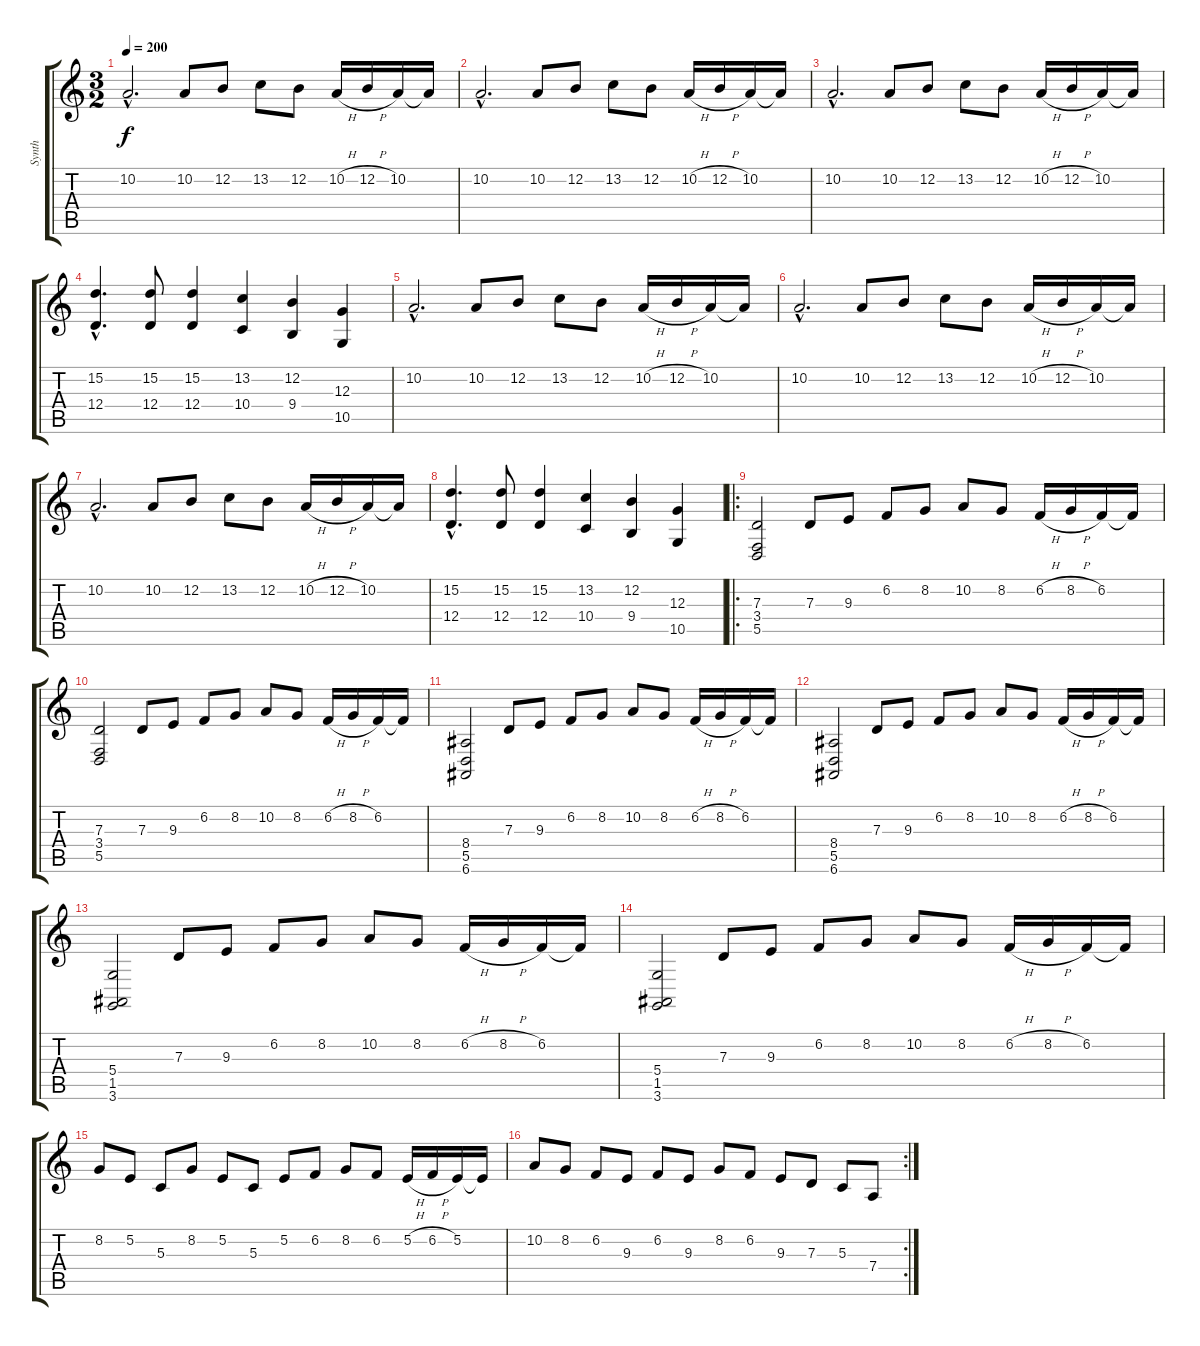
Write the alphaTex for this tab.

\track ("Synth" "Synth") {instrument acousticgrandpiano}
\staff {score tabs}
\tuning (E4 B3 G3 D3 A2 E2) {hide}
\ts (3 2)
\tempo 200
\clef g2
\ks c
10.2{hac}.2{d dy f} 10.2.8 12.2.8 13.2.8 12.2.8 10.2{h}.16 12.2{h}.16 10.2.16 10.2{t}.16 |
10.2{hac}.2{d} 10.2.8 12.2.8 13.2.8 12.2.8 10.2{h}.16 12.2{h}.16 10.2.16 10.2{t}.16 |
10.2{hac}.2{d} 10.2.8 12.2.8 13.2.8 12.2.8 10.2{h}.16 12.2{h}.16 10.2.16 10.2{t}.16 |
(15.2{hac} 12.4{hac}).4{d} (15.2 12.4).8 (15.2 12.4).4 (13.2 10.4).4 (12.2 9.4).4 (12.3 10.5).4 |
10.2{hac}.2{d} 10.2.8 12.2.8 13.2.8 12.2.8 10.2{h}.16 12.2{h}.16 10.2.16 10.2{t}.16 |
10.2{hac}.2{d} 10.2.8 12.2.8 13.2.8 12.2.8 10.2{h}.16 12.2{h}.16 10.2.16 10.2{t}.16 |
10.2{hac}.2{d} 10.2.8 12.2.8 13.2.8 12.2.8 10.2{h}.16 12.2{h}.16 10.2.16 10.2{t}.16 |
(15.2{hac} 12.4{hac}).4{d} (15.2 12.4).8 (15.2 12.4).4 (13.2 10.4).4 (12.2 9.4).4 (12.3 10.5).4 |
\ro
(7.3 3.4 5.5).2 7.3.8 9.3.8 6.2.8 8.2.8 10.2.8 8.2.8 6.2{h}.16 8.2{h}.16 6.2.16 6.2{t}.16 |
(7.3 3.4 5.5).2 7.3.8 9.3.8 6.2.8 8.2.8 10.2.8 8.2.8 6.2{h}.16 8.2{h}.16 6.2.16 6.2{t}.16 |
(8.4 5.5 6.6).2 7.3.8 9.3.8 6.2.8 8.2.8 10.2.8 8.2.8 6.2{h}.16 8.2{h}.16 6.2.16 6.2{t}.16 |
(8.4 5.5 6.6).2 7.3.8 9.3.8 6.2.8 8.2.8 10.2.8 8.2.8 6.2{h}.16 8.2{h}.16 6.2.16 6.2{t}.16 |
(5.4 1.5 3.6).2 7.3.8 9.3.8 6.2.8 8.2.8 10.2.8 8.2.8 6.2{h}.16 8.2{h}.16 6.2.16 6.2{t}.16 |
(5.4 1.5 3.6).2 7.3.8 9.3.8 6.2.8 8.2.8 10.2.8 8.2.8 6.2{h}.16 8.2{h}.16 6.2.16 6.2{t}.16 |
8.2.8 5.2.8 5.3.8 8.2.8 5.2.8 5.3.8 5.2.8 6.2.8 8.2.8 6.2.8 5.2{h}.16 6.2{h}.16 5.2.16 5.2{t}.16 |
\rc 2
10.2.8 8.2.8 6.2.8 9.3.8 6.2.8 9.3.8 8.2.8 6.2.8 9.3.8 7.3.8 5.3.8 7.4.8
